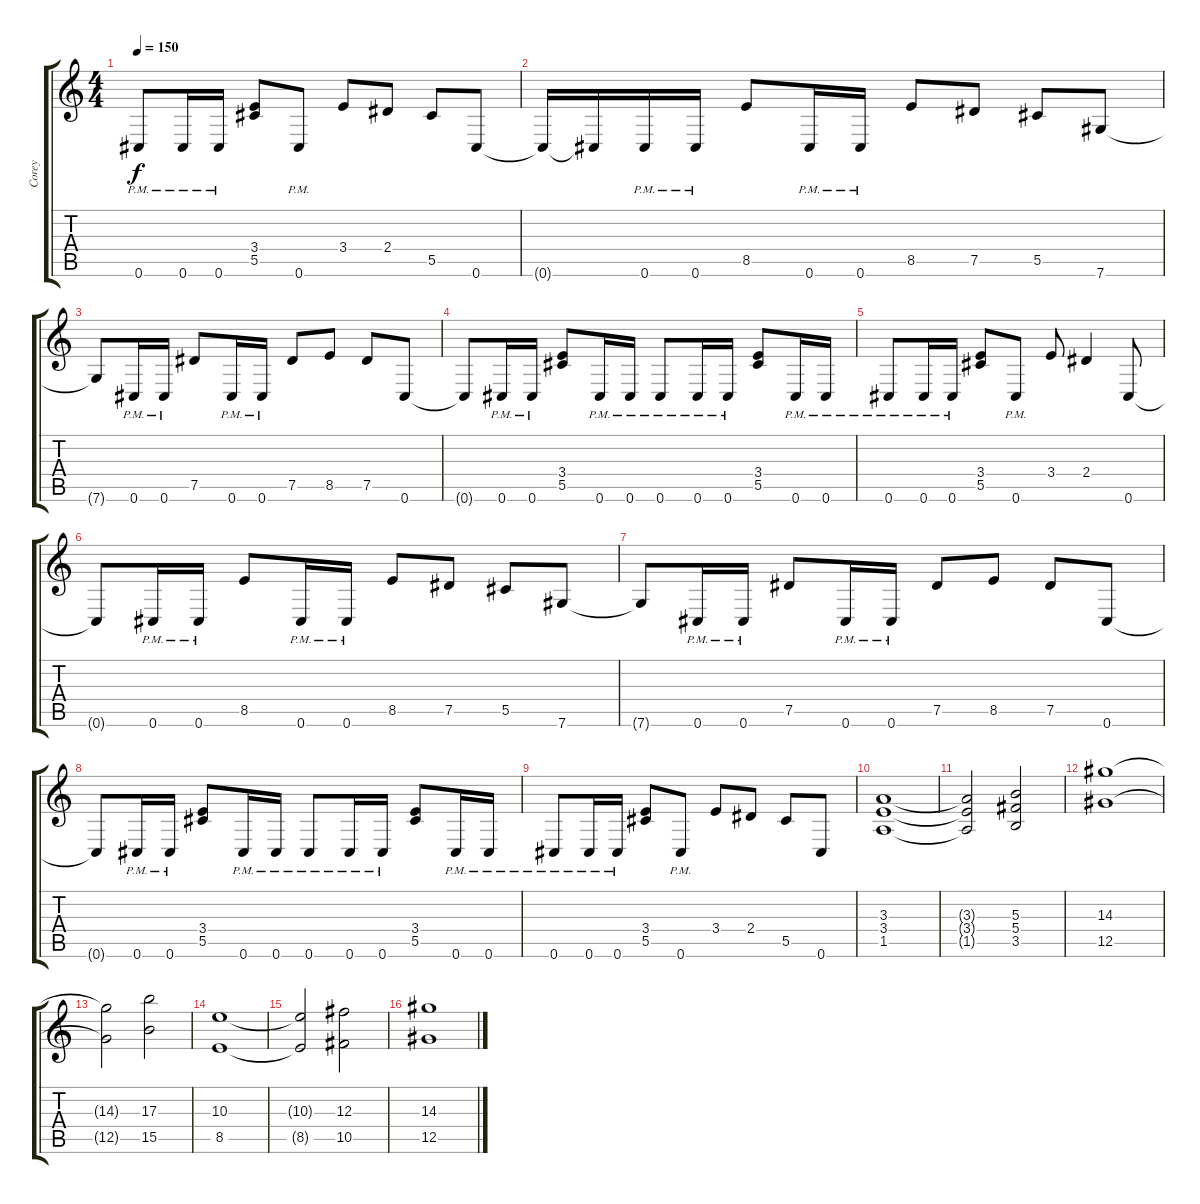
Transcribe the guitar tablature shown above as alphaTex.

\track ("Corey" "Corey") {instrument distortionguitar}
\staff {score tabs}
\tuning (Eb4 Bb3 Gb3 Db3 Ab2 Db2) {hide}
\ts (4 4)
\tempo 150
\clef g2
\ks c
0.6{pm}.8{dy f} 0.6{pm}.16 0.6{pm}.16 (3.4 5.5).8 0.6{pm}.8 3.4.8 2.4.8 5.5.8 0.6.8 |
0.6{t}.16 0.6{t}.16 0.6{pm}.16 0.6{pm}.16 8.5.8 0.6{pm}.16 0.6{pm}.16 8.5.8 7.5.8 5.5.8 7.6.8 |
7.6{t}.8 0.6{pm}.16 0.6{pm}.16 7.5.8 0.6{pm}.16 0.6{pm}.16 7.5.8 8.5.8 7.5.8 0.6.8 |
0.6{t}.8 0.6{pm}.16 0.6{pm}.16 (3.4 5.5).8 0.6{pm}.16 0.6{pm}.16 0.6{pm}.8 0.6{pm}.16 0.6{pm}.16 (3.4 5.5).8 0.6{pm}.16 0.6{pm}.16 |
0.6{pm}.8 0.6{pm}.16 0.6{pm}.16 (3.4 5.5).8 0.6{pm}.8 3.4.8 2.4.4 0.6.8 |
0.6{t}.8 0.6{pm}.16 0.6{pm}.16 8.5.8 0.6{pm}.16 0.6{pm}.16 8.5.8 7.5.8 5.5.8 7.6.8 |
7.6{t}.8 0.6{pm}.16 0.6{pm}.16 7.5.8 0.6{pm}.16 0.6{pm}.16 7.5.8 8.5.8 7.5.8 0.6.8 |
0.6{t}.8 0.6{pm}.16 0.6{pm}.16 (3.4 5.5).8 0.6{pm}.16 0.6{pm}.16 0.6{pm}.8 0.6{pm}.16 0.6{pm}.16 (3.4 5.5).8 0.6{pm}.16 0.6{pm}.16 |
0.6{pm}.8 0.6{pm}.16 0.6{pm}.16 (3.4 5.5).8 0.6{pm}.8 3.4.8 2.4.8 5.5.8 0.6.8 |
(3.3 3.4 1.5).1 |
(3.3{t} 3.4{t} 1.5{t}).2 (5.3 5.4 3.5).2 |
(14.3 12.5).1 |
(14.3{t} 12.5{t}).2 (17.3 15.5).2 |
(10.3 8.5).1 |
(10.3{t} 8.5{t}).2 (12.3 10.5).2 |
(14.3 12.5).1
